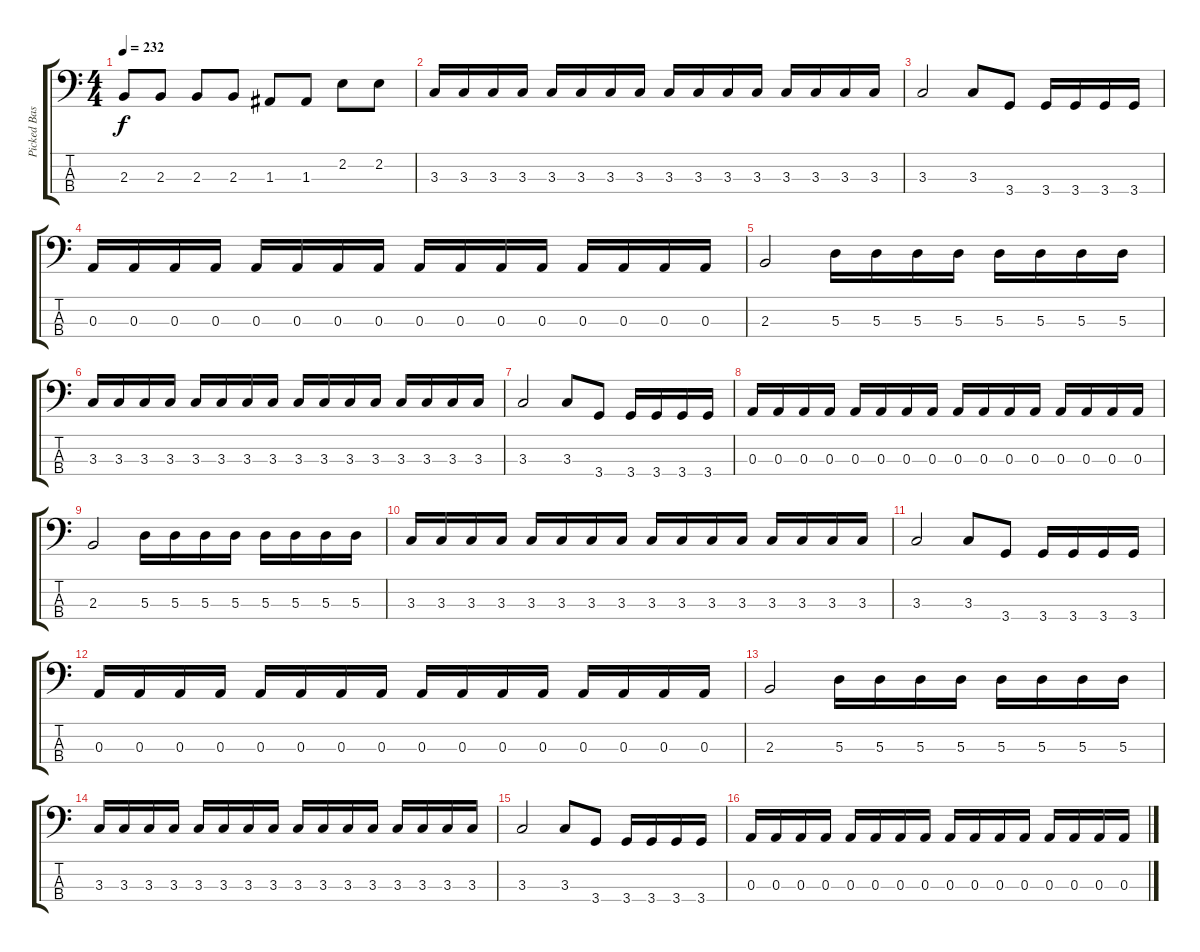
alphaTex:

\track ("Picked Bass w/ Trash Distortion" "Picked Bas") {instrument electricbasspick}
\staff {score tabs}
\tuning (G2 D2 A1 E1) {hide}
\ts (4 4)
\tempo 232
\clef f4
\ks c
2.3.8{dy f} 2.3.8 2.3.8 2.3.8 1.3.8 1.3.8 2.2.8 2.2.8 |
3.3.16 3.3.16 3.3.16 3.3.16 3.3.16 3.3.16 3.3.16 3.3.16 3.3.16 3.3.16 3.3.16 3.3.16 3.3.16 3.3.16 3.3.16 3.3.16 |
3.3.2 3.3.8 3.4.8 3.4.16 3.4.16 3.4.16 3.4.16 |
0.3.16 0.3.16 0.3.16 0.3.16 0.3.16 0.3.16 0.3.16 0.3.16 0.3.16 0.3.16 0.3.16 0.3.16 0.3.16 0.3.16 0.3.16 0.3.16 |
2.3.2 5.3.16 5.3.16 5.3.16 5.3.16 5.3.16 5.3.16 5.3.16 5.3.16 |
3.3.16 3.3.16 3.3.16 3.3.16 3.3.16 3.3.16 3.3.16 3.3.16 3.3.16 3.3.16 3.3.16 3.3.16 3.3.16 3.3.16 3.3.16 3.3.16 |
3.3.2 3.3.8 3.4.8 3.4.16 3.4.16 3.4.16 3.4.16 |
0.3.16 0.3.16 0.3.16 0.3.16 0.3.16 0.3.16 0.3.16 0.3.16 0.3.16 0.3.16 0.3.16 0.3.16 0.3.16 0.3.16 0.3.16 0.3.16 |
2.3.2 5.3.16 5.3.16 5.3.16 5.3.16 5.3.16 5.3.16 5.3.16 5.3.16 |
3.3.16 3.3.16 3.3.16 3.3.16 3.3.16 3.3.16 3.3.16 3.3.16 3.3.16 3.3.16 3.3.16 3.3.16 3.3.16 3.3.16 3.3.16 3.3.16 |
3.3.2 3.3.8 3.4.8 3.4.16 3.4.16 3.4.16 3.4.16 |
0.3.16 0.3.16 0.3.16 0.3.16 0.3.16 0.3.16 0.3.16 0.3.16 0.3.16 0.3.16 0.3.16 0.3.16 0.3.16 0.3.16 0.3.16 0.3.16 |
2.3.2 5.3.16 5.3.16 5.3.16 5.3.16 5.3.16 5.3.16 5.3.16 5.3.16 |
3.3.16 3.3.16 3.3.16 3.3.16 3.3.16 3.3.16 3.3.16 3.3.16 3.3.16 3.3.16 3.3.16 3.3.16 3.3.16 3.3.16 3.3.16 3.3.16 |
3.3.2 3.3.8 3.4.8 3.4.16 3.4.16 3.4.16 3.4.16 |
0.3.16 0.3.16 0.3.16 0.3.16 0.3.16 0.3.16 0.3.16 0.3.16 0.3.16 0.3.16 0.3.16 0.3.16 0.3.16 0.3.16 0.3.16 0.3.16
